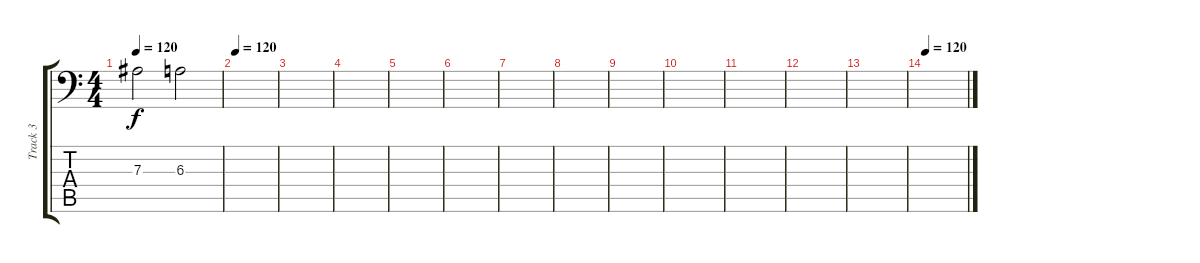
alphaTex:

\track ("Track 3" "Track 3") {instrument pad8sweep}
\staff {score tabs}
\tuning (C4 G3 Eb3 Bb2 F2 Bb1) {hide}
\ts (4 4)
\tempo 120
\clef f4
\ks c
7.3.2{dy f} 6.3.2 |
\tempo 120
|
|
|
|
|
|
|
|
|
|
|
|
\tempo 120
